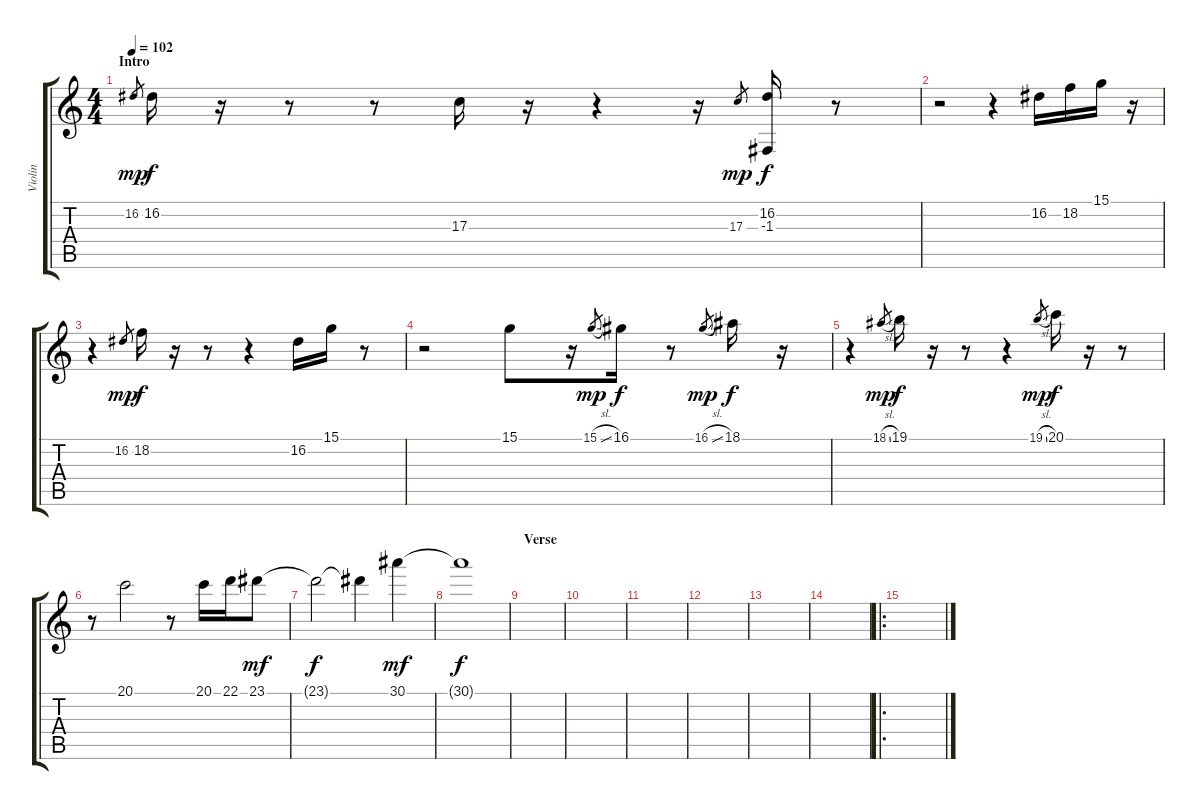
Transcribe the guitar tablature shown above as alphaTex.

\track ("Violin" "Violin") {instrument violin}
\staff {score tabs}
\tuning (E4 B3 G3 D3 A2 E2) {hide}
\ts (4 4)
\section ("" "Intro")
\tempo 102
\clef g2
\ks c
16.2.8{gr dy mp instrument violin} 16.2.16{dy f} r.16 r.8 r.8 17.3.16 r.16 r.4 r.16 17.3.8{gr dy mp} (16.2 -1.3).16{dy f} r.8 |
r.2 r.4 16.2.16 18.2.16 15.1.16 r.16 |
r.4 16.2.8{gr dy mp} 18.2.16{dy f} r.16 r.8 r.4 16.2.16 15.1.16 r.8 |
r.2 15.1.8 r.16 15.1{sl}.8{gr dy mp} 16.1.16{dy f} r.8 16.1{sl}.8{gr dy mp} 18.1.16{dy f} r.16 |
r.4 18.1{sl}.8{gr dy mp} 19.1.16{dy f} r.16 r.8 r.4 19.1{sl}.8{gr dy mp} 20.1.16{dy f} r.16 r.8 |
r.8 20.1.2 r.8 20.1.16 22.1.16 23.1.8{dy mf} |
23.1{t}.2{dy f} 23.1{t}.4 30.1.4{dy mf volume 7} |
30.1{t}.1{dy f} |
\section ("" "Verse")
|
|
|
|
|
|
\ro
